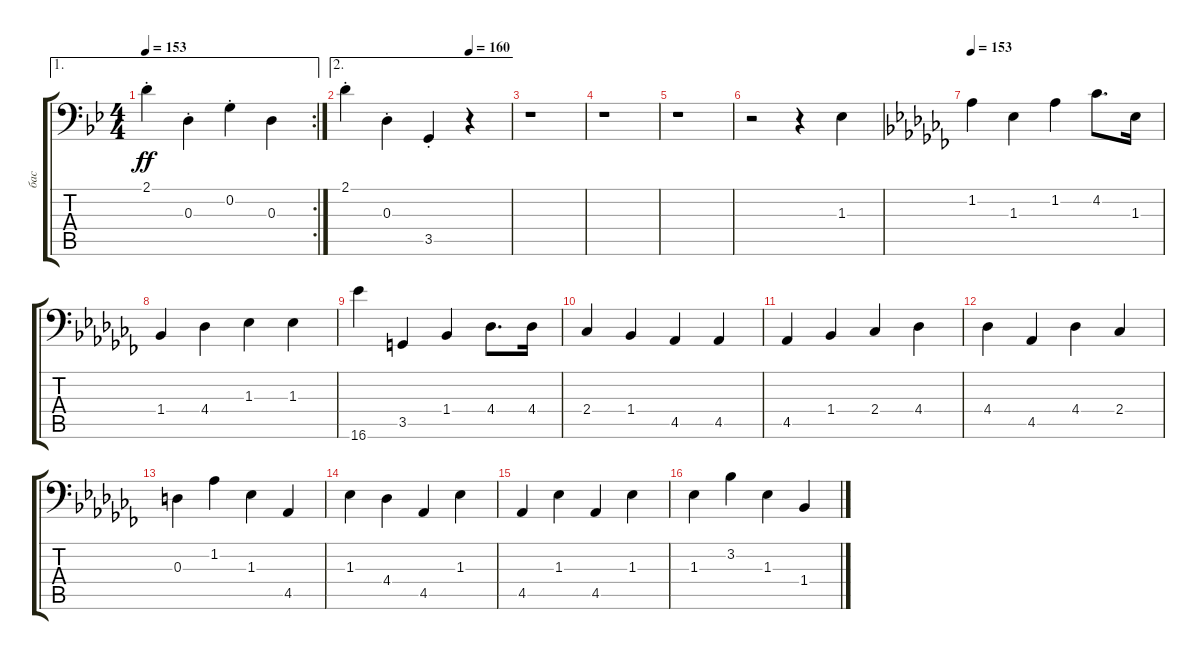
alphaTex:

\track ("бас" "бас") {instrument electricbasspick}
\staff {score tabs}
\tuning (C3 G2 D2 A1 E1 B-1) {hide}
\ae 1
\rc 2
\ts (4 4)
\tempo 153
\clef f4
\ks gminor
2.1{st}.4{dy ff} 0.3{st}.4 0.2{st}.4 0.3.4 |
\ae 2
\tempo (160 0.75)
2.1{st}.4 0.3{st}.4 3.5{st}.4 r.4 |
r.1 |
r.1 |
r.1 |
r.2 r.4 1.3.4 |
\tempo 153
\ks abminor
1.2.4 1.3.4 1.2.4 4.2.8{d} 1.3.16 |
1.4.4 4.4.4 1.3.4 1.3.4 |
16.6.4 3.5.4 1.4.4 4.4.8{d} 4.4.16 |
2.4.4 1.4.4 4.5.4 4.5.4 |
4.5.4 1.4.4 2.4.4 4.4.4 |
4.4.4 4.5.4 4.4.4 2.4.4 |
0.3.4 1.2.4 1.3.4 4.5.4 |
1.3.4 4.4.4 4.5.4 1.3.4 |
4.5.4 1.3.4 4.5.4 1.3.4 |
1.3.4 3.2.4 1.3.4 1.4.4
